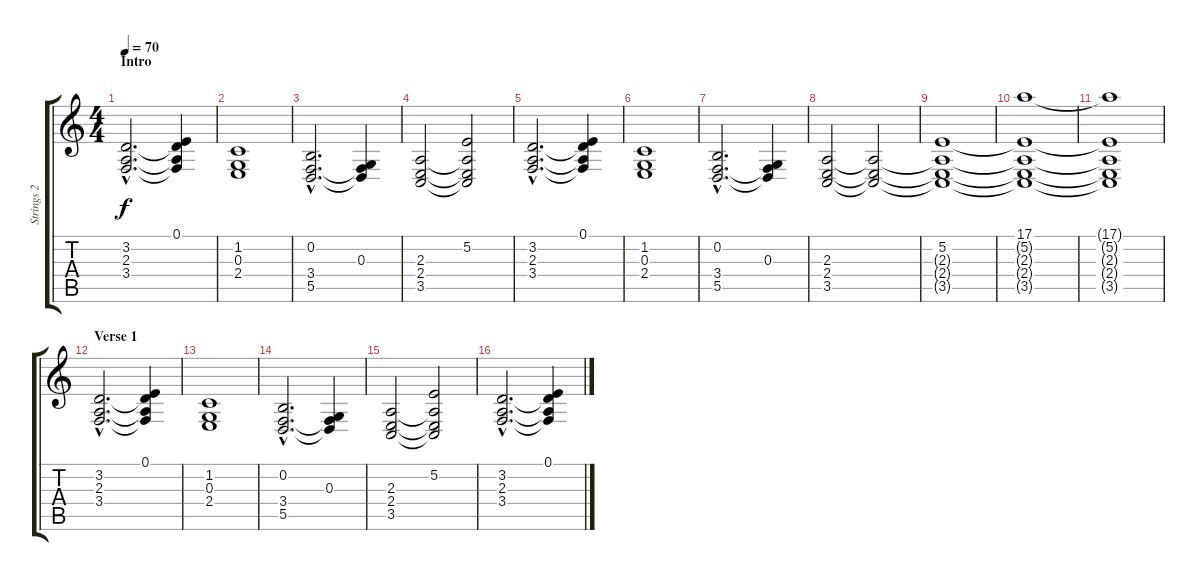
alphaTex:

\track ("Strings 2" "Strings 2") {instrument stringensemble2}
\staff {score tabs}
\tuning (E4 B3 G3 D3 A2 E2) {hide}
\ts (4 4)
\section ("" "Intro")
\tempo 70
\clef g2
\ks c
(3.2{hac} 2.3{hac} 3.4{hac}).2{d dy f instrument stringensemble2} (0.1 3.2{t} 2.3{t} 3.4{t}).4 |
(1.2 0.3 2.4).1 |
(0.2{hac} 3.4{hac} 5.5{hac}).2{d} (0.3 3.4{t} 5.5{t}).4 |
(2.3 2.4 3.5).2 (5.2 2.3{t} 2.4{t} 3.5{t}).2 |
(3.2{hac} 2.3{hac} 3.4{hac}).2{d} (0.1 3.2{t} 2.3{t} 3.4{t}).4 |
(1.2 0.3 2.4).1 |
(0.2{hac} 3.4{hac} 5.5{hac}).2{d} (0.3 3.4{t} 5.5{t}).4 |
(2.3 2.4 3.5).2 (2.3{t} 2.4{t} 3.5{t}).2 |
(5.2 2.3{t} 2.4{t} 3.5{t}).1 |
(17.1 5.2{t} 2.3{t} 2.4{t} 3.5{t}).1 |
(17.1{t} 5.2{t} 2.3{t} 2.4{t} 3.5{t}).1 |
\section ("" "Verse 1")
(3.2{hac} 2.3{hac} 3.4{hac}).2{d} (0.1 3.2{t} 2.3{t} 3.4{t}).4 |
(1.2 0.3 2.4).1 |
(0.2{hac} 3.4{hac} 5.5{hac}).2{d} (0.3 3.4{t} 5.5{t}).4 |
(2.3 2.4 3.5).2 (5.2 2.3{t} 2.4{t} 3.5{t}).2 |
(3.2{hac} 2.3{hac} 3.4{hac}).2{d} (0.1 3.2{t} 2.3{t} 3.4{t}).4
